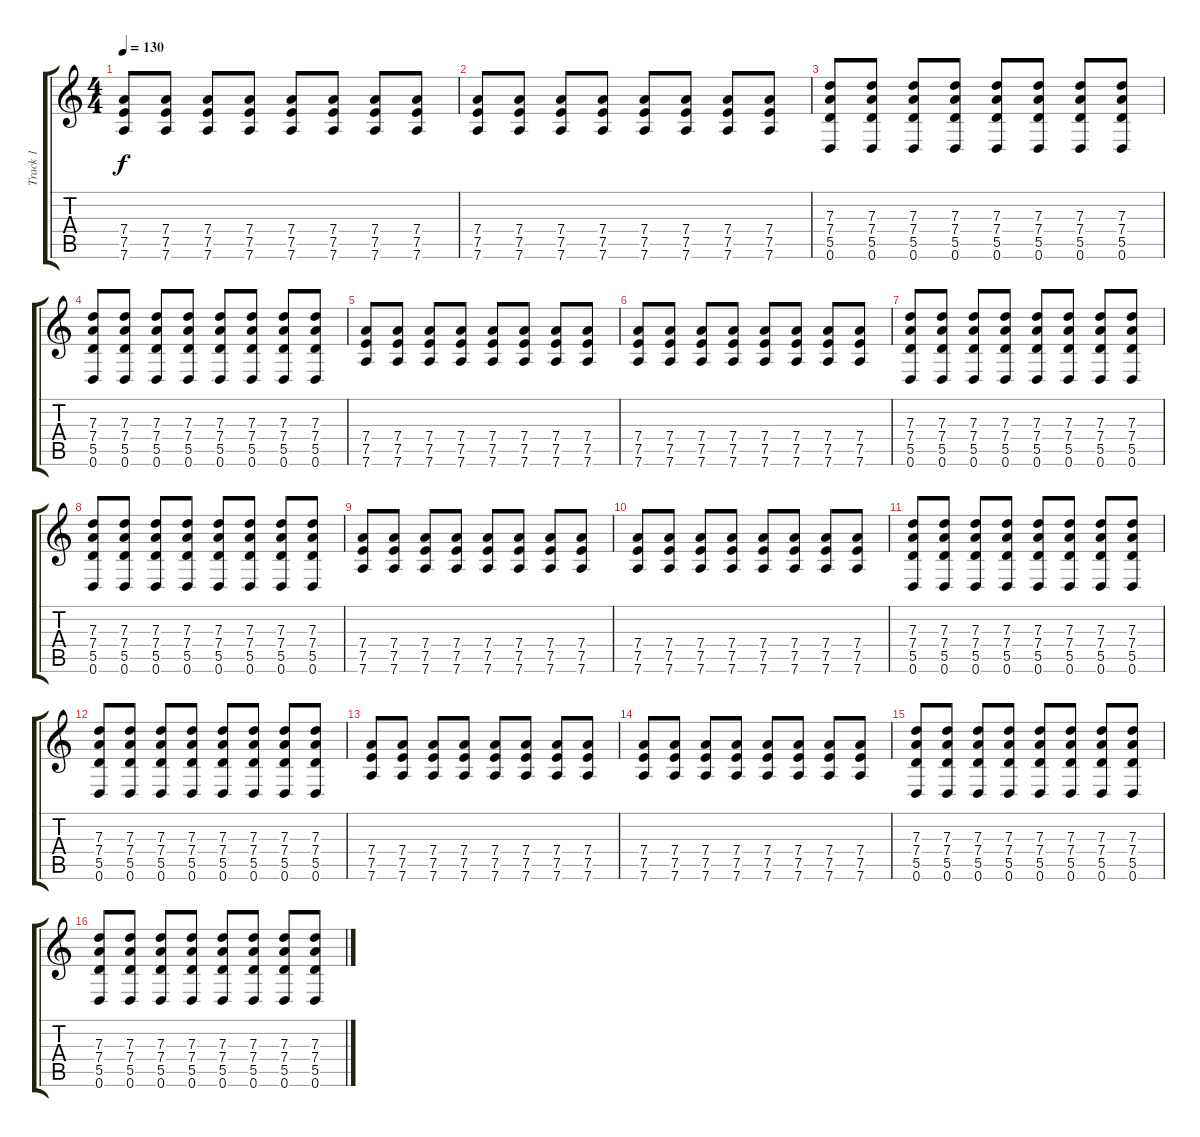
\track ("Track 1" "Track 1") {instrument electricguitarjazz}
\staff {score tabs}
\tuning (E4 B3 G3 D3 A2 D2) {hide}
\ts (4 4)
\tempo 130
\clef g2
\ks c
(7.4 7.5 7.6).8{dy f} (7.4 7.5 7.6).8 (7.4 7.5 7.6).8 (7.4 7.5 7.6).8 (7.4 7.5 7.6).8 (7.4 7.5 7.6).8 (7.4 7.5 7.6).8 (7.4 7.5 7.6).8 |
(7.4 7.5 7.6).8 (7.4 7.5 7.6).8 (7.4 7.5 7.6).8 (7.4 7.5 7.6).8 (7.4 7.5 7.6).8 (7.4 7.5 7.6).8 (7.4 7.5 7.6).8 (7.4 7.5 7.6).8 |
(7.3 7.4 5.5 0.6).8 (7.3 7.4 5.5 0.6).8 (7.3 7.4 5.5 0.6).8 (7.3 7.4 5.5 0.6).8 (7.3 7.4 5.5 0.6).8 (7.3 7.4 5.5 0.6).8 (7.3 7.4 5.5 0.6).8 (7.3 7.4 5.5 0.6).8 |
(7.3 7.4 5.5 0.6).8 (7.3 7.4 5.5 0.6).8{instrument distortionguitar} (7.3 7.4 5.5 0.6).8 (7.3 7.4 5.5 0.6).8 (7.3 7.4 5.5 0.6).8 (7.3 7.4 5.5 0.6).8 (7.3 7.4 5.5 0.6).8 (7.3 7.4 5.5 0.6).8 |
(7.4 7.5 7.6).8{instrument distortionguitar} (7.4 7.5 7.6).8 (7.4 7.5 7.6).8 (7.4 7.5 7.6).8 (7.4 7.5 7.6).8 (7.4 7.5 7.6).8 (7.4 7.5 7.6).8 (7.4 7.5 7.6).8 |
(7.4 7.5 7.6).8 (7.4 7.5 7.6).8 (7.4 7.5 7.6).8 (7.4 7.5 7.6).8 (7.4 7.5 7.6).8 (7.4 7.5 7.6).8 (7.4 7.5 7.6).8 (7.4 7.5 7.6).8 |
(7.3 7.4 5.5 0.6).8 (7.3 7.4 5.5 0.6).8 (7.3 7.4 5.5 0.6).8 (7.3 7.4 5.5 0.6).8 (7.3 7.4 5.5 0.6).8 (7.3 7.4 5.5 0.6).8 (7.3 7.4 5.5 0.6).8 (7.3 7.4 5.5 0.6).8 |
(7.3 7.4 5.5 0.6).8 (7.3 7.4 5.5 0.6).8 (7.3 7.4 5.5 0.6).8 (7.3 7.4 5.5 0.6).8 (7.3 7.4 5.5 0.6).8 (7.3 7.4 5.5 0.6).8 (7.3 7.4 5.5 0.6).8 (7.3 7.4 5.5 0.6).8 |
(7.4 7.5 7.6).8{instrument distortionguitar} (7.4 7.5 7.6).8 (7.4 7.5 7.6).8 (7.4 7.5 7.6).8 (7.4 7.5 7.6).8 (7.4 7.5 7.6).8 (7.4 7.5 7.6).8 (7.4 7.5 7.6).8 |
(7.4 7.5 7.6).8 (7.4 7.5 7.6).8 (7.4 7.5 7.6).8 (7.4 7.5 7.6).8 (7.4 7.5 7.6).8 (7.4 7.5 7.6).8 (7.4 7.5 7.6).8 (7.4 7.5 7.6).8 |
(7.3 7.4 5.5 0.6).8 (7.3 7.4 5.5 0.6).8 (7.3 7.4 5.5 0.6).8 (7.3 7.4 5.5 0.6).8 (7.3 7.4 5.5 0.6).8 (7.3 7.4 5.5 0.6).8 (7.3 7.4 5.5 0.6).8 (7.3 7.4 5.5 0.6).8 |
(7.3 7.4 5.5 0.6).8 (7.3 7.4 5.5 0.6).8 (7.3 7.4 5.5 0.6).8 (7.3 7.4 5.5 0.6).8 (7.3 7.4 5.5 0.6).8 (7.3 7.4 5.5 0.6).8 (7.3 7.4 5.5 0.6).8 (7.3 7.4 5.5 0.6).8 |
(7.4 7.5 7.6).8 (7.4 7.5 7.6).8 (7.4 7.5 7.6).8 (7.4 7.5 7.6).8 (7.4 7.5 7.6).8 (7.4 7.5 7.6).8 (7.4 7.5 7.6).8 (7.4 7.5 7.6).8 |
(7.4 7.5 7.6).8 (7.4 7.5 7.6).8 (7.4 7.5 7.6).8 (7.4 7.5 7.6).8 (7.4 7.5 7.6).8 (7.4 7.5 7.6).8 (7.4 7.5 7.6).8 (7.4 7.5 7.6).8 |
(7.3 7.4 5.5 0.6).8 (7.3 7.4 5.5 0.6).8 (7.3 7.4 5.5 0.6).8 (7.3 7.4 5.5 0.6).8 (7.3 7.4 5.5 0.6).8 (7.3 7.4 5.5 0.6).8 (7.3 7.4 5.5 0.6).8 (7.3 7.4 5.5 0.6).8 |
(7.3 7.4 5.5 0.6).8 (7.3 7.4 5.5 0.6).8 (7.3 7.4 5.5 0.6).8 (7.3 7.4 5.5 0.6).8 (7.3 7.4 5.5 0.6).8 (7.3 7.4 5.5 0.6).8 (7.3 7.4 5.5 0.6).8 (7.3 7.4 5.5 0.6).8
